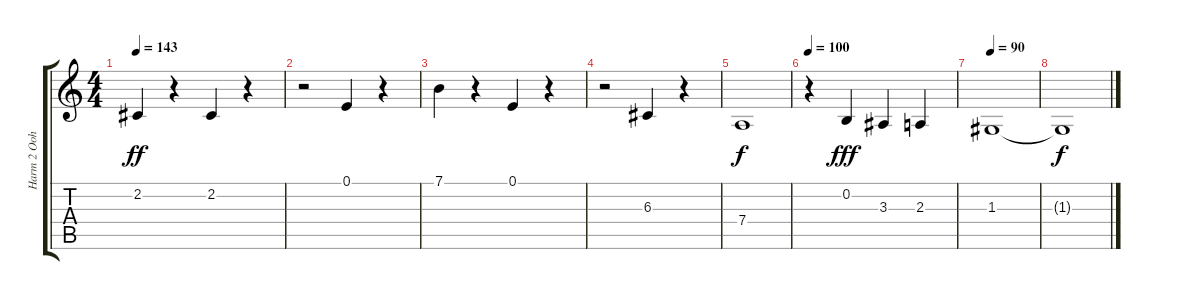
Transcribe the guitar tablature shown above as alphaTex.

\track ("Harm 2 Ooh/Aahs" "Harm 2 Ooh") {instrument voiceoohs}
\staff {score tabs}
\tuning (E4 B3 G3 D3 A2 E2) {hide}
\ts (4 4)
\tempo 143
\clef g2
\ks c
2.2.4{dy ff} r.4 2.2.4 r.4 |
r.2 0.1.4 r.4 |
7.1.4 r.4 0.1.4 r.4 |
r.2 6.3.4 r.4 |
7.4.1{dy f instrument choiraahs} |
\tempo 100
r.4 0.2.4{dy fff instrument voiceoohs} 3.3.4 2.3.4 |
\tempo 90
1.3.1 |
1.3{t}.1{dy f}
